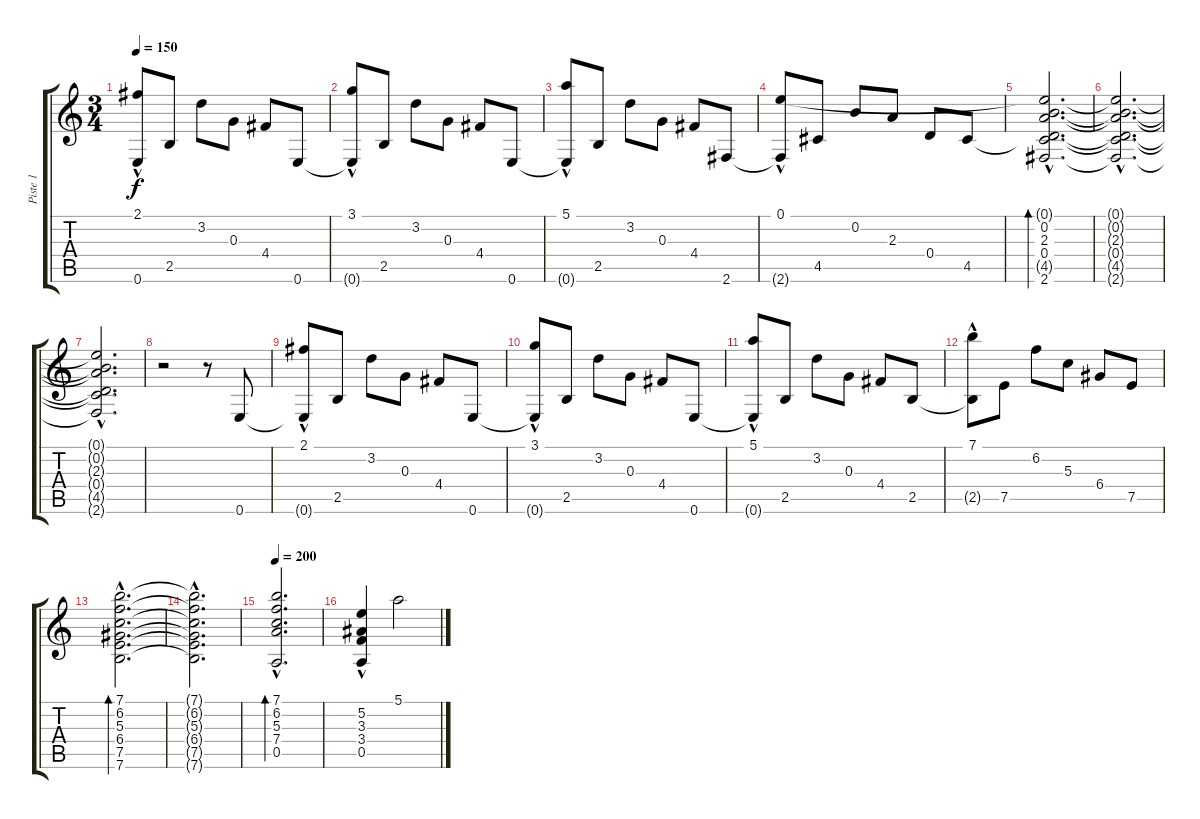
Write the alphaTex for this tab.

\track ("Piste 1" "Piste 1") {instrument acousticguitarnylon}
\staff {score tabs}
\tuning (E4 B3 G3 D3 A2 E2) {hide}
\ts (3 4)
\tempo 150
\clef g2
\ks c
(2.1{hac} 0.6{t}).8{dy f} 2.5.8 3.2.8 0.3.8 4.4.8 0.6.8 |
(3.1{hac} 0.6{t}).8 2.5.8 3.2.8 0.3.8 4.4.8 0.6.8 |
(5.1{hac} 0.6{t}).8 2.5.8 3.2.8 0.3.8 4.4.8 2.6.8 |
(0.1{hac} 2.6{t}).8 4.5.8 0.2.8 2.3.8 0.4.8 4.5.8 |
(0.1{hac t} 0.2 2.3{hac} 0.4{hac} 4.5{hac t} 2.6{hac}).2{d bd 240} |
(0.1{hac t} 0.2{hac t} 2.3{hac t} 0.4{hac t} 4.5{hac t} 2.6{hac t}).2{d} |
(0.1{hac t} 0.2{hac t} 2.3{hac t} 0.4{hac t} 4.5{hac t} 2.6{hac t}).2{d} |
r.2 r.8 0.6.8 |
(2.1{hac} 0.6{t}).8 2.5.8 3.2.8 0.3.8 4.4.8 0.6.8 |
(3.1{hac} 0.6{t}).8 2.5.8 3.2.8 0.3.8 4.4.8 0.6.8 |
(5.1{hac} 0.6{t}).8 2.5.8 3.2.8 0.3.8 4.4.8 2.5.8 |
(7.1{hac} 2.5{t}).8 7.5.8 6.2.8 5.3.8 6.4.8 7.5.8 |
(7.1{hac} 6.2{hac} 5.3{hac} 6.4{hac} 7.5{hac} 7.6{hac}).2{d bd 240} |
(7.1{hac t} 6.2{hac t} 5.3{hac t} 6.4{hac t} 7.5{hac t} 7.6{hac t}).2{d} |
\tempo 200
(7.1{hac} 6.2{hac} 5.3{hac} 7.4{hac} 0.5{hac}).2{d bd 120} |
(5.2 3.3{hac} 3.4{hac} 0.5{hac}).4 5.1.2
